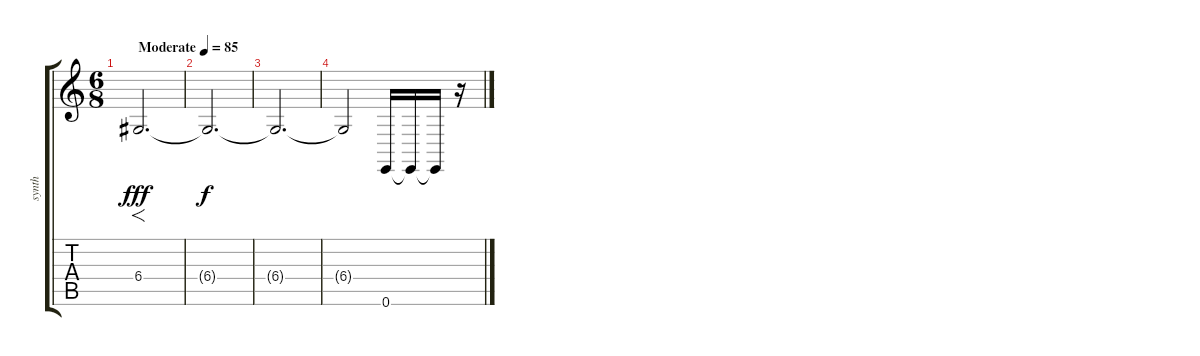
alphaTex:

\track ("synth" "synth") {instrument fx7echoes}
\staff {score tabs}
\tuning (E4 B3 G3 D3 A2 E2) {hide}
\ts (6 8)
\tempo (85 "Moderate")
\clef g2
\ks c
6.4.2{f d dy fff instrument fx7echoes} |
6.4{t}.2{d dy f} |
6.4{t}.2{d} |
6.4{t}.2 0.6.16 0.6{t}.16 0.6{t}.16 r.16
